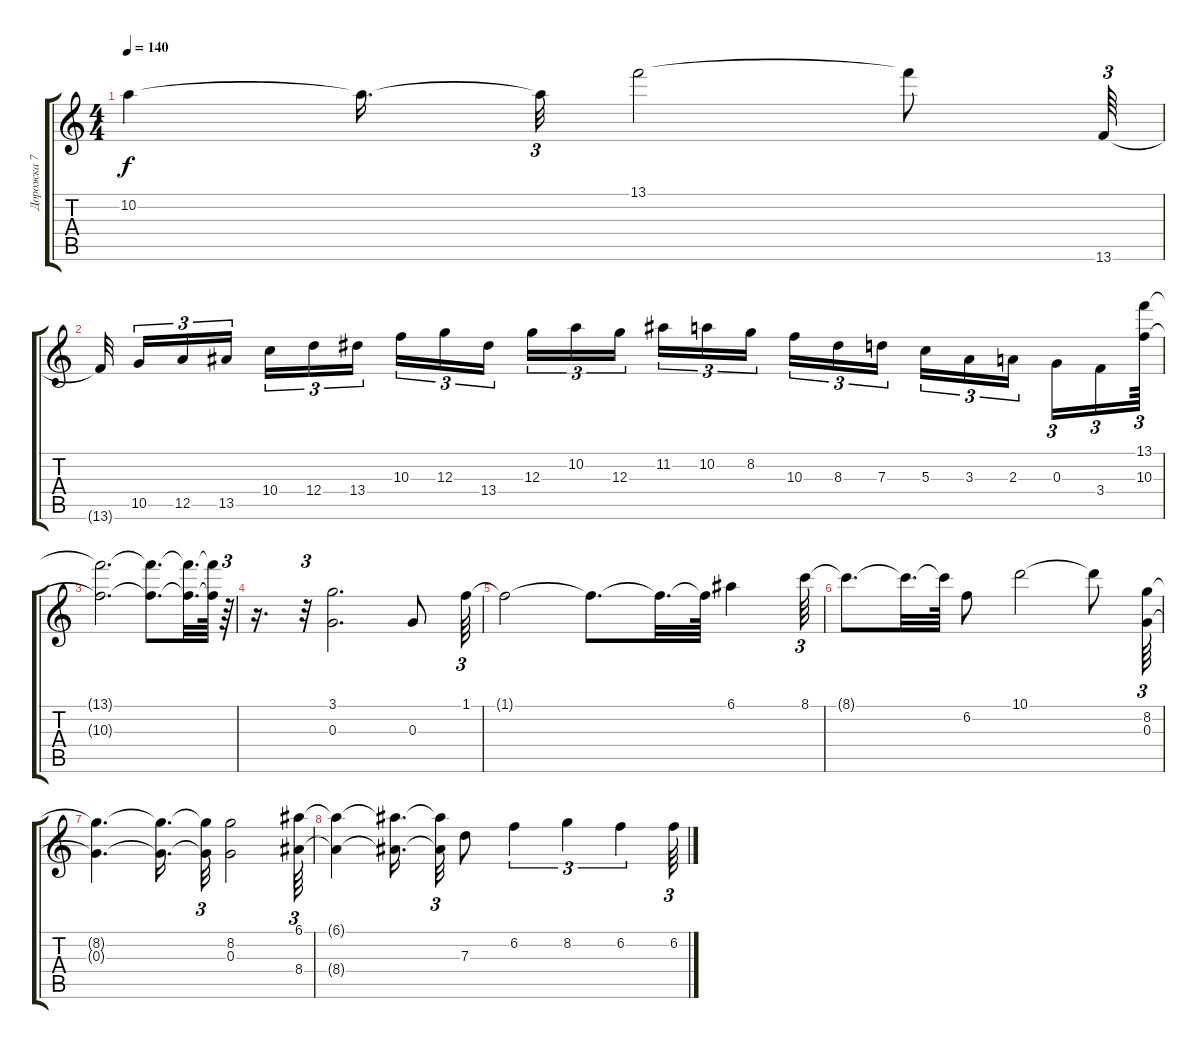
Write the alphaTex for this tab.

\track ("Дорожка 7" "Дорожка 7") {instrument overdrivenguitar}
\staff {score tabs}
\tuning (E4 B3 G3 D3 A2 E2) {hide}
\ts (4 4)
\tempo 140
\clef g2
\ks c
10.2{t}.4{dy f} 10.2{t}.16{d} 10.2{t}.32{tu (3 2)} 13.1.2 13.1{t}.8 13.6.64{tu (3 2)} |
13.6{t}.32 10.5.16{tu (3 2)} 12.5.16{tu (3 2)} 13.5.16{tu (3 2)} 10.4.16{tu (3 2)} 12.4.16{tu (3 2)} 13.4.16{tu (3 2)} 10.3.16{tu (3 2)} 12.3.16{tu (3 2)} 13.4.16{tu (3 2)} 12.3.16{tu (3 2)} 10.2.16{tu (3 2)} 12.3.16{tu (3 2)} 11.2.16{tu (3 2)} 10.2.16{tu (3 2)} 8.2.16{tu (3 2)} 10.3.16{tu (3 2)} 8.3.16{tu (3 2)} 7.3.16{tu (3 2)} 5.3.16{tu (3 2)} 3.3.16{tu (3 2)} 2.3.16{tu (3 2)} 0.3.16{tu (3 2)} 3.4.16{tu (3 2)} (13.1 10.3).64{tu (3 2)} |
(13.1{t} 10.3{t}).2{d} (13.1{t} 10.3{t}).8{d} (13.1{t} 10.3{t}).32{d} (13.1{t} 10.3{t}).64 r.64{tu (3 2)} |
r.16{d} r.32{tu (3 2)} (3.1 0.3).2{d} 0.3.8 1.1.64{tu (3 2)} |
1.1{t}.2 1.1{t}.8{d} 1.1{t}.32{d} 1.1{t}.64 6.1.4 8.1.64{tu (3 2)} |
8.1{t}.8{d} 8.1{t}.32{d} 8.1{t}.64 6.2.8 10.1.2 10.1{t}.8 (8.2 0.3).64{tu (3 2)} |
(8.2{t} 0.3{t}).4{d} (8.2{t} 0.3{t}).16{d} (8.2{t} 0.3{t}).32{tu (3 2)} (8.2 0.3).2 (6.1 8.4).64{tu (3 2)} |
(6.1{t} 8.4{t}).4 (6.1{t} 8.4{t}).16{d} (6.1{t} 8.4{t}).32{tu (3 2)} 7.3.8 6.2.4{tu (3 2)} 8.2.4{tu (3 2)} 6.2.4{tu (3 2)} 6.2.64{tu (3 2)}
